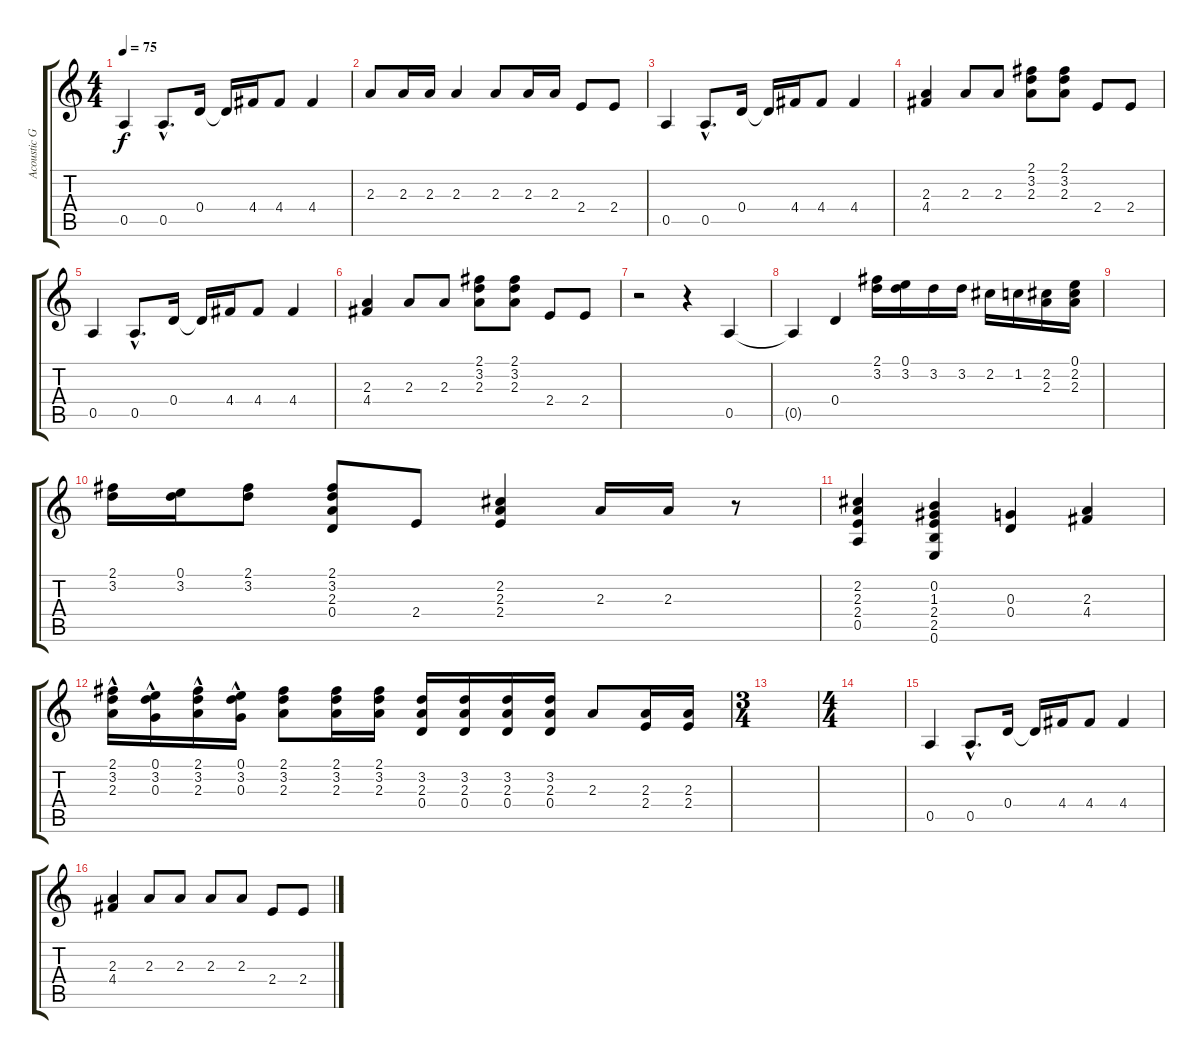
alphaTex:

\track ("Acoustic Guitar II (Fills)" "Acoustic G") {instrument acousticguitarsteel}
\staff {score tabs}
\tuning (E4 B3 G3 D3 A2 E2) {hide}
\ts (4 4)
\tempo 75
\clef g2
\ks c
0.5.4{dy f} 0.5{hac}.8{d} 0.4.16 0.4{t}.16 4.4.16 4.4.8 4.4.4 |
2.3.8 2.3.16 2.3.16 2.3.4 2.3.8 2.3.16 2.3.16 2.4.8 2.4.8 |
0.5.4 0.5{hac}.8{d} 0.4.16 0.4{t}.16 4.4.16 4.4.8 4.4.4 |
(2.3 4.4).4 2.3.8 2.3.8 (2.1 3.2 2.3).8 (2.1 3.2 2.3).8 2.4.8 2.4.8 |
0.5.4 0.5{hac}.8{d} 0.4.16 0.4{t}.16 4.4.16 4.4.8 4.4.4 |
(2.3 4.4).4 2.3.8 2.3.8 (2.1 3.2 2.3).8 (2.1 3.2 2.3).8 2.4.8 2.4.8 |
r.2 r.4 0.5.4 |
0.5{t}.4 0.4.4 (2.1 3.2).16 (0.1 3.2).16 3.2.16 3.2.16 2.2.16 1.2.16 (2.2 2.3).16 (0.1 2.2 2.3).16 |
|
(2.1 3.2).16 (0.1 3.2).16 (2.1 3.2).8 (2.1 3.2 2.3 0.4).8 2.4.8 (2.2 2.3 2.4).4 2.3.16 2.3.16 r.8 |
(2.2 2.3 2.4 0.5).4 (0.2 1.3 2.4 2.5 0.6).4 (0.3 0.4).4 (2.3 4.4).4 |
(2.1 3.2 2.3{hac}).16 (0.1{hac} 3.2 0.3{hac}).16 (2.1 3.2 2.3{hac}).16 (0.1{hac} 3.2 0.3{hac}).16 (2.1 3.2 2.3).8 (2.1 3.2 2.3).16 (2.1 3.2 2.3).16 (3.2 2.3 0.4).16 (3.2 2.3 0.4).16 (3.2 2.3 0.4).16 (3.2 2.3 0.4).16 2.3.8 (2.3 2.4).16 (2.3 2.4).16 |
\ts (3 4)
|
\ts (4 4)
|
0.5.4 0.5{hac}.8{d} 0.4.16 0.4{t}.16 4.4.16 4.4.8 4.4.4 |
(2.3 4.4).4 2.3.8 2.3.8 2.3.8 2.3.8 2.4.8 2.4.8
